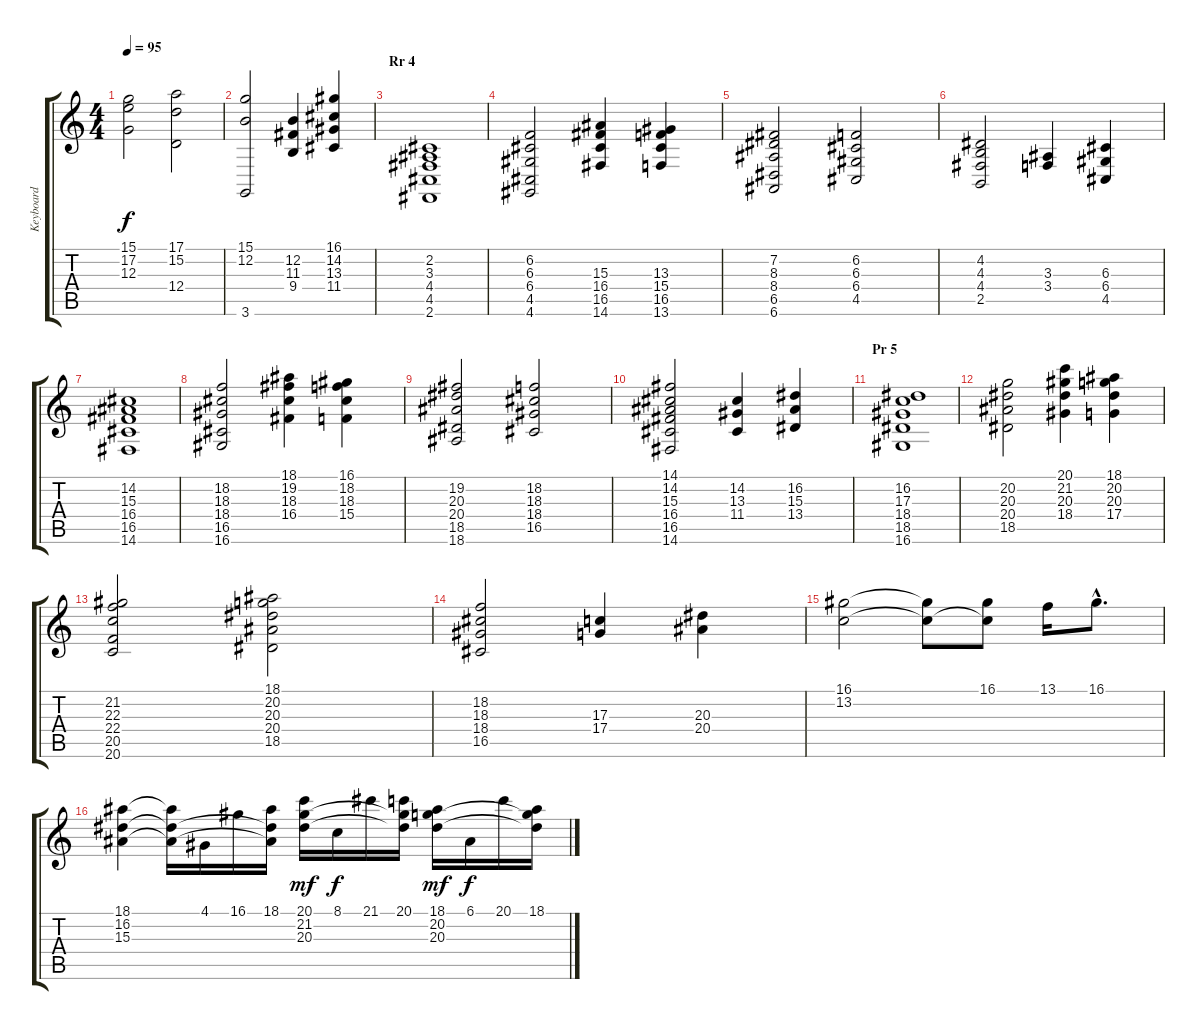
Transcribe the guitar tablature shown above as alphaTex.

\track ("Keyboard" "Keyboard") {instrument stringensemble1}
\staff {score tabs}
\tuning (E4 B3 G3 D3 A2 E2) {hide}
\ts (4 4)
\tempo 95
\clef g2
\ks c
(15.1 17.2 12.3).2{dy f} (17.1 15.2 12.4).2 |
(15.1 12.2 3.6).2 (12.2 11.3 9.4).4 (16.1 14.2 13.3 11.4).4 |
\section ("" "Rr 4")
(2.2 3.3 4.4 4.5 2.6).1 |
(6.2 6.3 6.4 4.5 4.6).2 (15.3 16.4 16.5 14.6).4 (13.3 15.4 16.5 13.6).4 |
(7.2 8.3 8.4 6.5 6.6).2 (6.2 6.3 6.4 4.5).2 |
(4.2 4.3 4.4 2.5).2 (3.3 3.4).4 (6.3 6.4 4.5).4 |
(14.2 15.3 16.4 16.5 14.6).1 |
(18.2 18.3 18.4 16.5 16.6).2 (18.1 19.2 18.3 16.4).4 (16.1 18.2 18.3 15.4).4 |
(19.2 20.3 20.4 18.5 18.6).2 (18.2 18.3 18.4 16.5).2 |
(14.1 14.2 15.3 16.4 16.5 14.6).2 (14.2 13.3 11.4).4 (16.2 15.3 13.4).4 |
\section ("" "Pr 5")
(16.2 17.3 18.4 18.5 16.6).1 |
(20.2 20.3 20.4 18.5).2 (20.1 21.2 20.3 18.4).4 (18.1 20.2 20.3 17.4).4 |
(21.2 22.3 22.4 20.5 20.6).2 (18.1 20.2 20.3 20.4 18.5).2 |
(18.2 18.3 18.4 16.5).2 (17.3 17.4).4 (20.3 20.4).4 |
(16.1 13.2).2 (16.1{t} 13.2{t}).8 (16.1 13.2{t}).8 13.1.16 16.1{hac}.8{d} |
(18.1 16.2 15.3).4 (18.1{t} 16.2{t} 15.3{t}).16 4.1.16 16.1.16 (18.1 16.2{t} 15.3{t}).16 (20.1 21.2 20.3).16{dy mf} 8.1.16{dy f} 21.1.16 (20.1 21.2{t} 20.3{t}).16 (18.1 20.2 20.3).16{dy mf} 6.1.16{dy f} 20.1.16 (18.1 20.2{t} 20.3{t}).16
